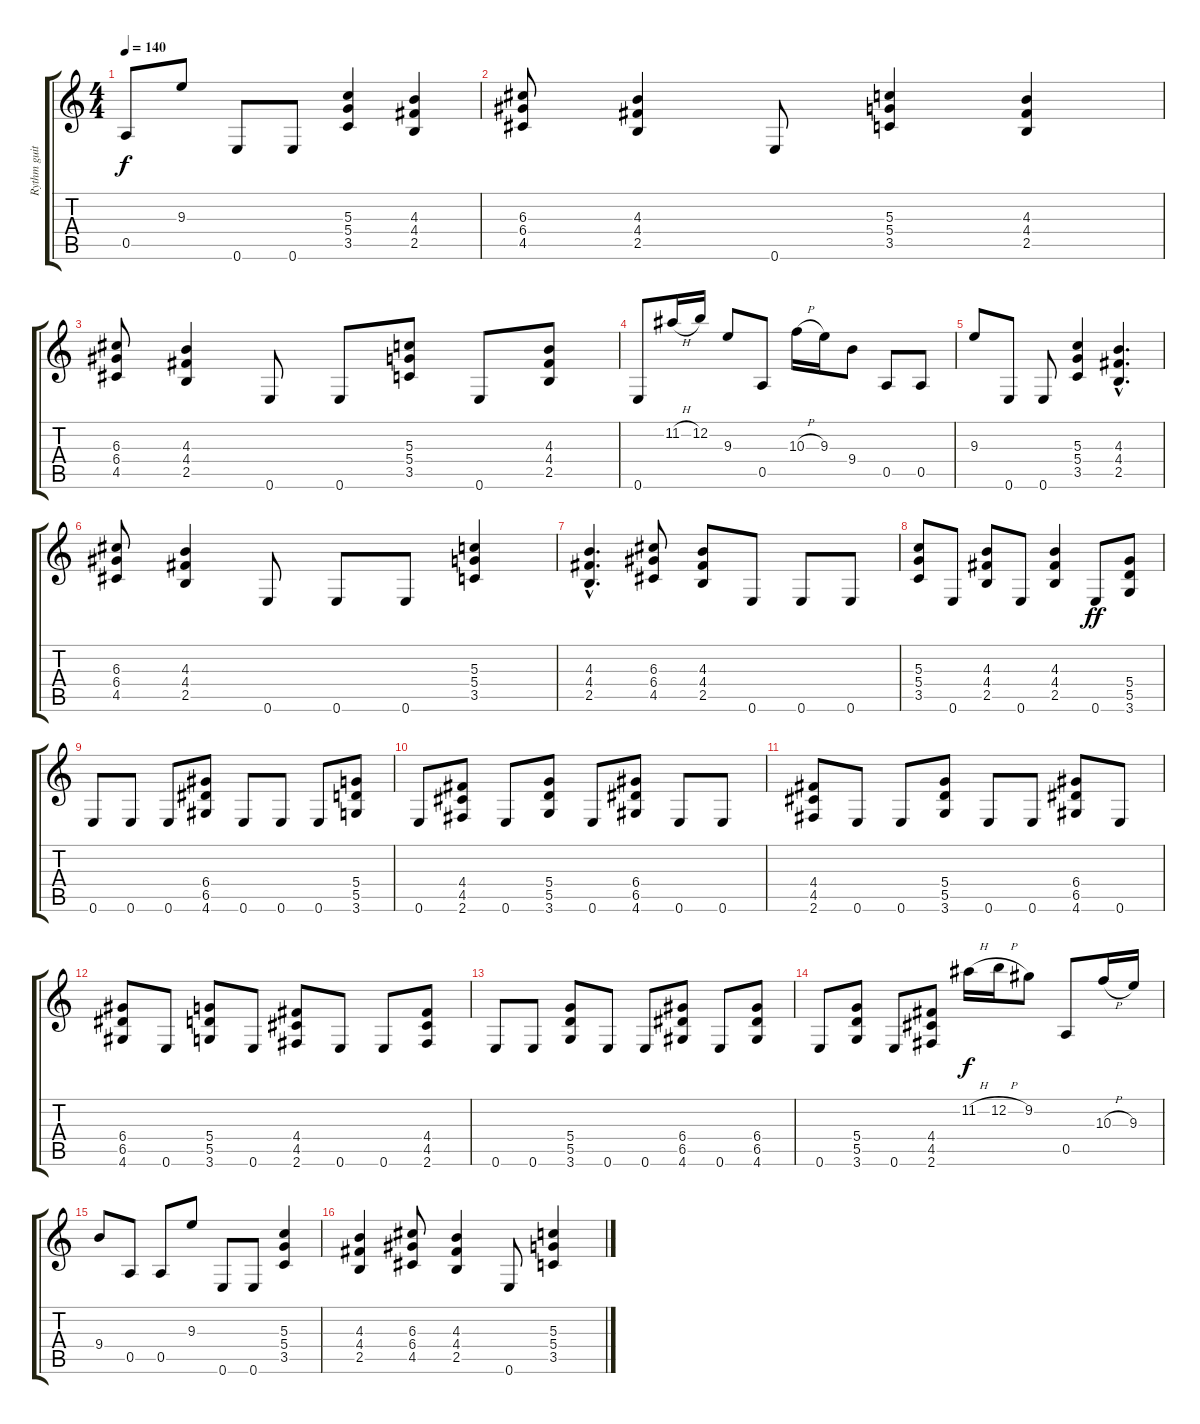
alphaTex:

\track ("Rythm guitar" "Rythm guit") {instrument distortionguitar}
\staff {score tabs}
\tuning (E4 B3 G3 D3 A2 E2) {hide}
\ts (4 4)
\tempo 140
\clef g2
\ks c
0.5.8{dy f} 9.3.8 0.6.8 0.6.8 (5.3 5.4 3.5).4 (4.3 4.4 2.5).4 |
(6.3 6.4 4.5).8 (4.3 4.4 2.5).4 0.6.8 (5.3 5.4 3.5).4 (4.3 4.4 2.5).4 |
(6.3 6.4 4.5).8 (4.3 4.4 2.5).4 0.6.8 0.6.8 (5.3 5.4 3.5).8 0.6.8 (4.3 4.4 2.5).8 |
0.6.8 11.2{h}.16 12.2.16 9.3.8 0.5.8 10.3{h}.16 9.3.16 9.4.8 0.5.8 0.5.8 |
9.3.8 0.6.8 0.6.8 (5.3 5.4 3.5).4 (4.3{hac} 4.4{hac} 2.5{hac}).4{d} |
(6.3 6.4 4.5).8 (4.3 4.4 2.5).4 0.6.8 0.6.8 0.6.8 (5.3 5.4 3.5).4 |
(4.3{hac} 4.4{hac} 2.5{hac}).4{d} (6.3 6.4 4.5).8 (4.3 4.4 2.5).8 0.6.8 0.6.8 0.6.8 |
(5.3 5.4 3.5).8 0.6.8 (4.3 4.4 2.5).8 0.6.8 (4.3 4.4 2.5).4 0.6.8{dy ff} (5.4 5.5 3.6).8 |
0.6.8 0.6.8 0.6.8 (6.4 6.5 4.6).8 0.6.8 0.6.8 0.6.8 (5.4 5.5 3.6).8 |
0.6.8 (4.4 4.5 2.6).8 0.6.8 (5.4 5.5 3.6).8 0.6.8 (6.4 6.5 4.6).8 0.6.8 0.6.8 |
(4.4 4.5 2.6).8 0.6.8 0.6.8 (5.4 5.5 3.6).8 0.6.8 0.6.8 (6.4 6.5 4.6).8 0.6.8 |
(6.4 6.5 4.6).8 0.6.8 (5.4 5.5 3.6).8 0.6.8 (4.4 4.5 2.6).8 0.6.8 0.6.8 (4.4 4.5 2.6).8 |
0.6.8 0.6.8 (5.4 5.5 3.6).8 0.6.8 0.6.8 (6.4 6.5 4.6).8 0.6.8 (6.4 6.5 4.6).8 |
0.6.8 (5.4 5.5 3.6).8 0.6.8 (4.4 4.5 2.6).8 11.2{h}.16{dy f} 12.2{h}.16 9.2.8 0.5.8 10.3{h}.16 9.3.16 |
9.4.8 0.5.8 0.5.8 9.3.8 0.6.8 0.6.8 (5.3 5.4 3.5).4 |
(4.3 4.4 2.5).4 (6.3 6.4 4.5).8 (4.3 4.4 2.5).4 0.6.8 (5.3 5.4 3.5).4
